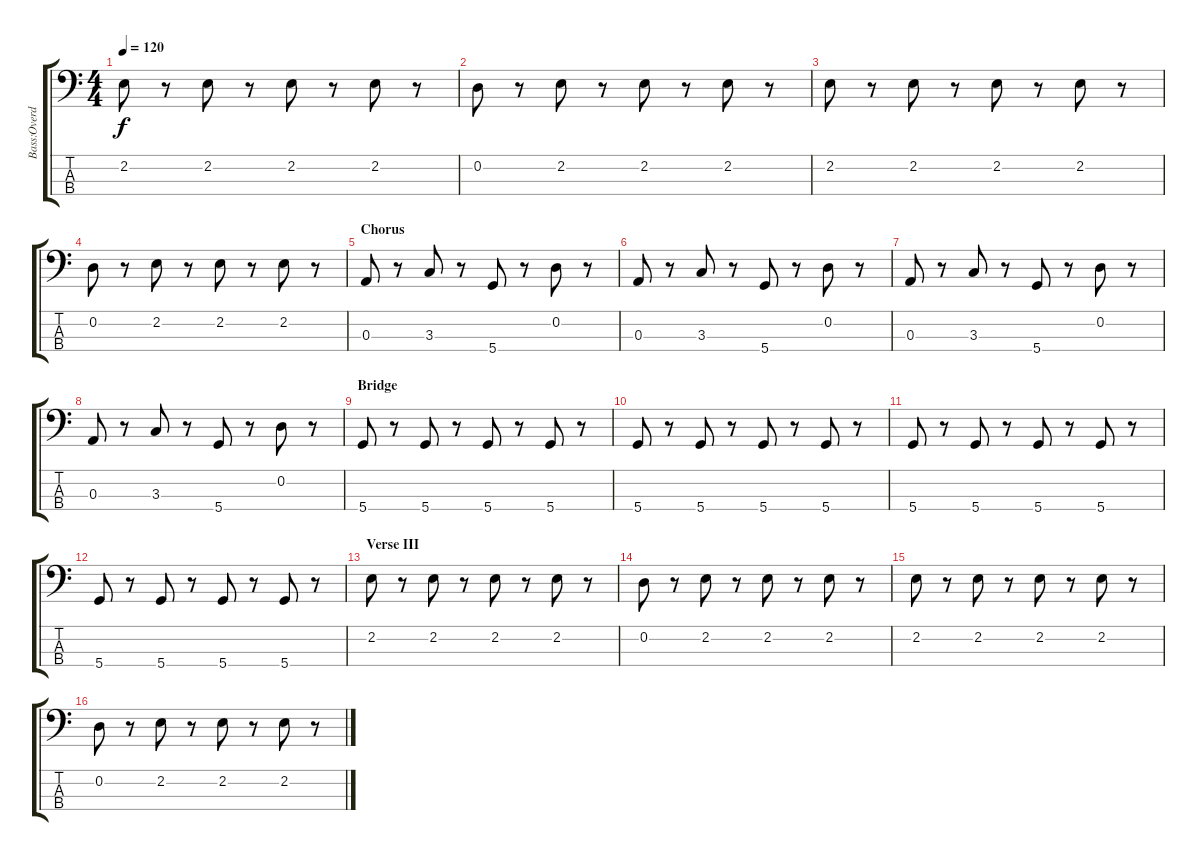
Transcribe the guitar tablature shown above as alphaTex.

\track ("Bass:Overdub" "Bass:Overd") {instrument electricbasspick}
\staff {score tabs}
\tuning (G2 D2 A1 D1) {hide}
\ts (4 4)
\tempo 120
\clef f4
\ks c
2.2.8{dy f} r.8 2.2.8 r.8 2.2.8 r.8 2.2.8 r.8 |
0.2.8 r.8 2.2.8 r.8 2.2.8 r.8 2.2.8 r.8 |
2.2.8 r.8 2.2.8 r.8 2.2.8 r.8 2.2.8 r.8 |
0.2.8 r.8 2.2.8 r.8 2.2.8 r.8 2.2.8 r.8 |
\section ("" "Chorus")
0.3.8 r.8 3.3.8 r.8 5.4.8 r.8 0.2.8 r.8 |
0.3.8 r.8 3.3.8 r.8 5.4.8 r.8 0.2.8 r.8 |
0.3.8 r.8 3.3.8 r.8 5.4.8 r.8 0.2.8 r.8 |
0.3.8 r.8 3.3.8 r.8 5.4.8 r.8 0.2.8 r.8 |
\section ("" "Bridge")
5.4.8 r.8 5.4.8 r.8 5.4.8 r.8 5.4.8 r.8 |
5.4.8 r.8 5.4.8 r.8 5.4.8 r.8 5.4.8 r.8 |
5.4.8 r.8 5.4.8 r.8 5.4.8 r.8 5.4.8 r.8 |
5.4.8 r.8 5.4.8 r.8 5.4.8 r.8 5.4.8 r.8 |
\section ("" "Verse III")
2.2.8 r.8 2.2.8 r.8 2.2.8 r.8 2.2.8 r.8 |
0.2.8 r.8 2.2.8 r.8 2.2.8 r.8 2.2.8 r.8 |
2.2.8 r.8 2.2.8 r.8 2.2.8 r.8 2.2.8 r.8 |
0.2.8 r.8 2.2.8 r.8 2.2.8 r.8 2.2.8 r.8
